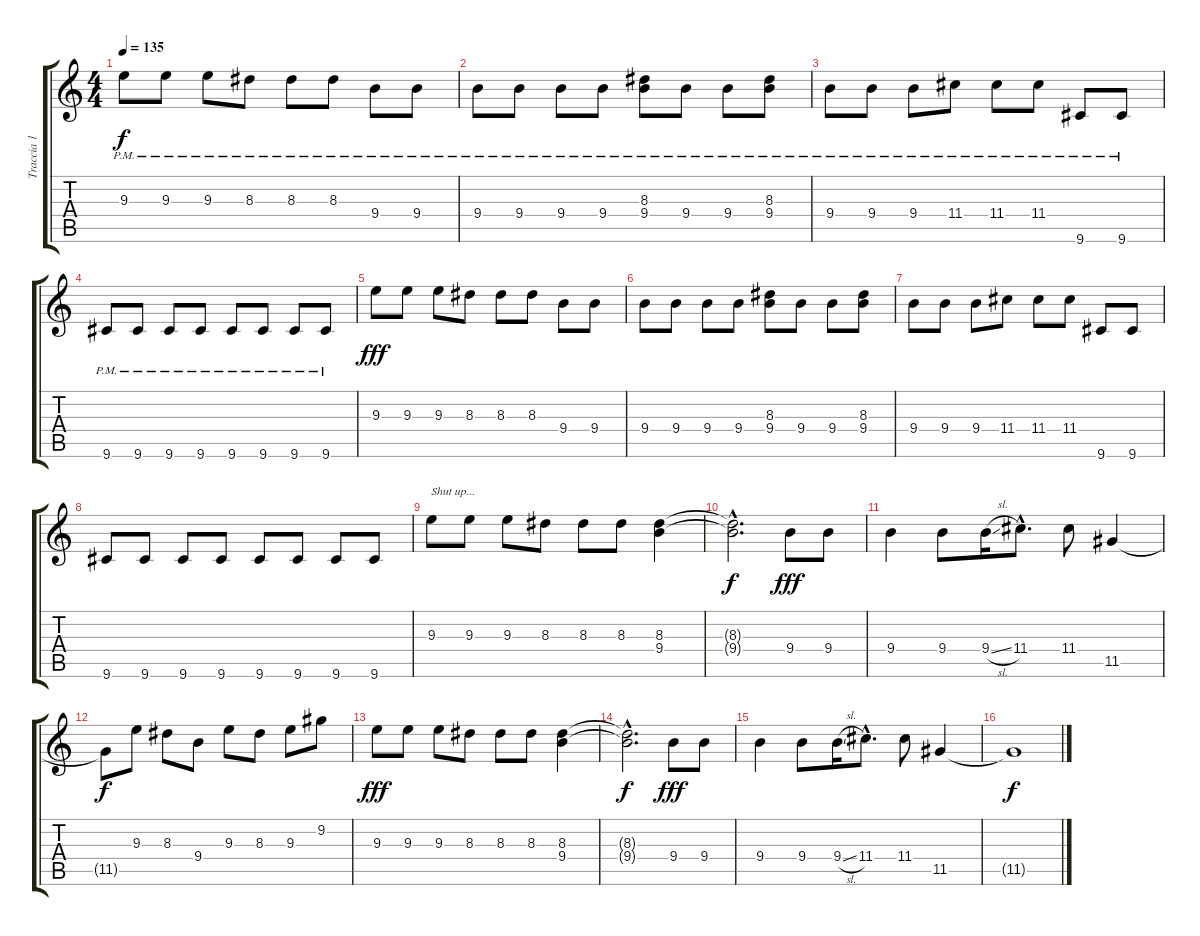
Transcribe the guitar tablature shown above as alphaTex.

\track ("Traccia 1" "Traccia 1") {instrument overdrivenguitar}
\staff {score tabs}
\tuning (E4 B3 G3 D3 A2 E2) {hide}
\ts (4 4)
\tempo 135
\clef g2
\ks c
9.3{pm}.8{dy f instrument overdrivenguitar} 9.3{pm}.8 9.3{pm}.8 8.3{pm}.8 8.3{pm}.8 8.3{pm}.8 9.4{pm}.8 9.4{pm}.8 |
9.4{pm}.8 9.4{pm}.8 9.4{pm}.8 9.4{pm}.8 (8.3{pm} 9.4{pm}).8 9.4{pm}.8 9.4{pm}.8 (8.3{pm} 9.4{pm}).8 |
9.4{pm}.8 9.4{pm}.8 9.4{pm}.8 11.4{pm}.8 11.4{pm}.8 11.4{pm}.8 9.6{pm}.8 9.6{pm}.8 |
9.6{pm}.8 9.6{pm}.8 9.6{pm}.8 9.6{pm}.8 9.6{pm}.8 9.6{pm}.8 9.6{pm}.8 9.6{pm}.8 |
9.3.8{dy fff} 9.3.8 9.3.8 8.3.8 8.3.8 8.3.8 9.4.8 9.4.8 |
9.4.8 9.4.8 9.4.8 9.4.8 (8.3 9.4).8 9.4.8 9.4.8 (8.3 9.4).8 |
9.4.8 9.4.8 9.4.8 11.4.8 11.4.8 11.4.8 9.6.8 9.6.8 |
9.6.8 9.6.8 9.6.8 9.6.8 9.6.8 9.6.8 9.6.8 9.6.8 |
9.3.8{txt "Shut up..."} 9.3.8 9.3.8 8.3.8 8.3.8 8.3.8 (8.3 9.4).4 |
(8.3{hac t} 9.4{hac t}).2{d dy f} 9.4.8{dy fff} 9.4.8 |
9.4.4 9.4.8 9.4{sl}.16 11.4{hac}.8{d} 11.4.8 11.5.4 |
11.5{t}.8{dy f} 9.3.8 8.3.8 9.4.8 9.3.8 8.3.8 9.3.8 9.2.8 |
9.3.8{dy fff} 9.3.8 9.3.8 8.3.8 8.3.8 8.3.8 (8.3 9.4).4 |
(8.3{hac t} 9.4{hac t}).2{d dy f} 9.4.8{dy fff} 9.4.8 |
9.4.4 9.4.8 9.4{sl}.16 11.4{hac}.8{d} 11.4.8 11.5.4 |
11.5{t}.1{dy f}
